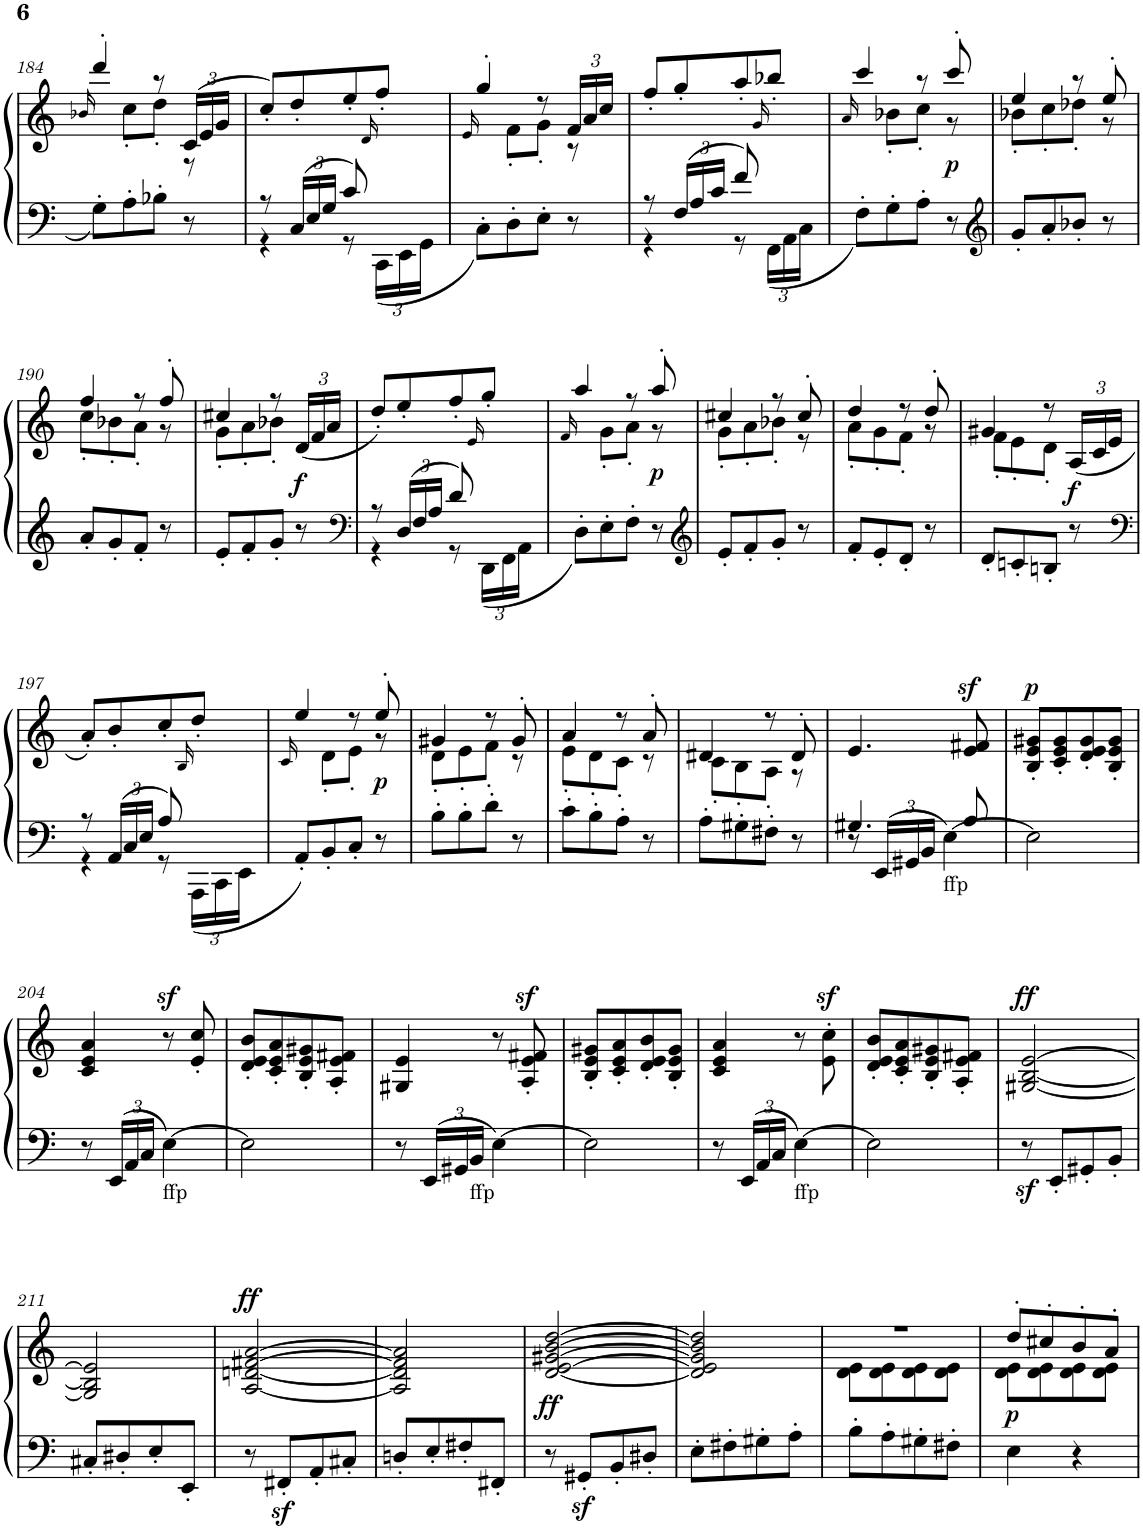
**kern	**kern	**dynam
*part1	*part1	*part1
*staff2	*staff1	*staff1/2
*I"Piano	*	*
*I'Pno.	*	*
!!LO:PB:g=z
*clefF4	*clefG2	*
*k[]	*k[]	*
*C:	*C:	*
*M2/4	*M2/4	*
=184	=184	=184
.	16qb-X/	.
*	*^	*
8G'\L	4ddd'/	8ryy	.
8A'\	.	8cc'\L	.
8B-X'\J	8r	8dd'\J	.
*	*Xbrackettup	*	*
8r	(24c/LL	8r	.
.	24e/	.	.
.	24g/JJ	.	.
*	*v	*v	*
=185	=185	=185
*^	*	*
8r	4r	8cc'/L)	.
*Xbrackettup	*	*	*
24C/LL	.	8dd'/	.
24E/	.	.	.
24G/JJ	.	.	.
8c/	8r	8ee'/	.
.	.	16qd/	.
8ryy	24CC\LL	8ff'/J	.
.	24EE\	.	.
.	24GG\JJ	.	.
*v	*v	*	*
=186	=186	=186
.	16qe/	.
*	*^	*
8C'\L	4gg'/	8ryy	.
8D'\	.	8f'\L	.
8E'\J	8r	8g'\J	.
8r	24f/LL	8r	.
.	24a/	.	.
.	24cc/JJ	.	.
*	*v	*v	*
=187	=187	=187
*^	*	*
8r	4r	8ff'/L	.
24F/LL	.	8gg'/	.
24A/	.	.	.
24c/JJ	.	.	.
8f/	8r	8aa'/	.
.	.	16qg/	.
8ryy	24FF\LL	8bb-X'/J	.
.	24AA\	.	.
.	24C\JJ	.	.
*v	*v	*	*
=188	=188	=188
.	16qa/	.
*	*^	*
8F'\L	4ccc/	8ryy	.
8G'\	.	8b-X'\L	.
8A'\J	8r	8cc'\J	.
!	!	!	!LO:DY:b
8r	8ccc'/	8r	p
=189	=189	=189	=189
*clefG2	*	*	*
8g'/L	4ee/	8b-X'\L	.
8a'/	.	8cc'\	.
8b-X'/J	8r	8dd-X'\J	.
8r	8ee'/	8r	.
!!LO:LB:g=z	!!
=190	=190	=190	=190
8a'/L	4ff/	8cc'\L	.
8g'/	.	8b-X'\	.
8f'/J	8r	8a'\J	.
8r	8ff'/	8r	.
=191	=191	=191	=191
8e'/L	4cc#X/	8g'\L	.
8f'/	.	8a'\	.
8g'/J	8r	8b-X'\J	.
!	!	!	!LO:DY:b
8r	(24d/LL	8ryy	f
.	24f/	.	.
.	24a/JJ	.	.
*	*v	*v	*
=192	=192	=192
*clefF4	*	*
*^	*	*
8r	4r	8dd'/L)	.
24D/LL	.	8ee'/	.
24F/	.	.	.
24A/JJ	.	.	.
8d/	8r	8ff'/	.
.	.	16qe/	.
8ryy	24DD\LL	8gg'/J	.
.	24FF\	.	.
.	24AA\JJ	.	.
*v	*v	*	*
=193	=193	=193
.	16qf/	.
*	*^	*
8D'\L	4aa/	8ryy	.
8E'\	.	8g'\L	.
8F'\J	8r	8a'\J	.
!	!	!	!LO:DY:b
8r	8aa'/	8r	p
=194	=194	=194	=194
*clefG2	*	*	*
8e'/L	4cc#X/	8g'\L	.
8f'/	.	8a'\	.
8g'/J	8r	8b-X'\J	.
8r	8cc#'/	8r	.
=195	=195	=195	=195
8f'/L	4dd/	8a'\L	.
8e'/	.	8g'\	.
8d'/J	8r	8f'\J	.
8r	8dd'/	8r	.
=196	=196	=196	=196
8d'/L	4g#X/	8f'\L	.
8cn'/	.	8e'\	.
8Bn'/J	8r	8d'\J	.
!	!	!	!LO:DY:b
8r	(24A/LL	8ryy	f
.	24c/	.	.
.	24e/JJ	.	.
*	*v	*v	*
!!LO:LB:g=z
=197	=197	=197
*clefF4	*	*
*^	*	*
8r	4r	8a'/L)	.
24AA/LL	.	8b'/	.
24C/	.	.	.
24E/JJ	.	.	.
8A/	8r	8cc'/	.
.	.	16qB/	.
8ryy	24AAA\LL	8dd'/J	.
.	24CC\	.	.
.	24EE\JJ	.	.
*v	*v	*	*
=198	=198	=198
.	16qc/	.
*	*^	*
8AA'/L	4ee/	8ryy	.
8BB'/	.	8d'\L	.
8C'/J	8r	8e'\J	.
!	!	!	!LO:DY:b
8r	8ee'/	8r	p
=199	=199	=199	=199
8B'\L	4g#X/	8d'\L	.
8B'\	.	8e'\	.
8d'\J	8r	8f'\J	.
8r	8g#'/	8r	.
=200	=200	=200	=200
8c'\L	4a/	8e'\L	.
8B'\	.	8d'\	.
8A'\J	8r	8c'\J	.
8r	8a'/	8r	.
=201	=201	=201	=201
8A'\L	4d#X/	8c'\L	.
8G#X'\	.	8B'\	.
8F#X'\J	8r	8A'\J	.
8r	8d#'/	8r	.
*	*v	*v	*
=202	=202	=202
*^	*	*
4.G#X/	8r	4.e/	.
.	24EE/LL	.	.
.	24GG#X/	.	.
.	24BB/JJ	.	.
!	!LO:TX:b:t=ffp	!	!
.	[4E\	.	.
8A/	.	8e/z> 8f#X/z>	.
*v	*v	*	*
=203	=203	=203
!	!	!LO:DY:a
2E\]	8B/' 8e/' 8g#X/'L	p
.	8c/' 8e/' 8g#/'	.
.	8d/' 8e/' 8g#/'	.
.	8B/' 8e/' 8g#/'J	.
!!LO:LB:g=z
=204	=204	=204
8r	4c/ 4e/ 4a/	.
24EE/LL	.	.
24AA/	.	.
24C/JJ	.	.
!LO:TX:b:t=ffp	!	!
!	!	!LO:DY:a
[4E\	8r	sf
.	8e/' 8cc/'	.
=205	=205	=205
2E\]	8d/' 8e/' 8b/'L	.
.	8c/' 8e/' 8a/'	.
.	8B/' 8e/' 8g#X/'	.
.	8A/' 8e/' 8f#X/'J	.
=206	=206	=206
8r	4G#X/ 4e/	.
24EE/LL	.	.
24GG#X/	.	.
!LO:TX:b:t=ffp	!	!
24BB/JJ	.	.
[4E\	8r	.
.	8A/z>' 8e/z>' 8f#X/z>'	.
=207	=207	=207
2E\]	8B/' 8e/' 8g#X/'L	.
.	8c/' 8e/' 8a/'	.
.	8d/' 8e/' 8b/'	.
.	8B/' 8e/' 8g#/'J	.
=208	=208	=208
8r	4c/ 4e/ 4a/	.
24EE/LL	.	.
24AA/	.	.
24C/JJ	.	.
!LO:TX:b:t=ffp	!	!
[4E\	8r	.
.	8e\z>' 8cc\z>'	.
=209	=209	=209
2E\]	8d/' 8e/' 8b/'L	.
.	8c/' 8e/' 8a/'	.
.	8B/' 8e/' 8g#X/'	.
.	8A/' 8e/' 8f#X/'J	.
=210	=210	=210
!	!	!LO:DY:b=2
!	!	!LO:DY:n=1:a
8r	[2G#X/ [2B/ [2e/	sf ff
8EE'/L	.	.
8GG#X'/	.	.
8BB'/J	.	.
!!LO:LB:g=z
=211	=211	=211
8C#X'/L	2G#/] 2B/] 2e/]	.
8D#X'/	.	.
8E'/	.	.
8EE'/J	.	.
=212	=212	=212
!	!	!LO:DY:a
8r	[2A/ [2dn/ [2f#X/ [2a/	ff
8FF#Xz<'/L	.	.
8AA'/	.	.
8C#X'/J	.	.
=213	=213	=213
8Dn'/L	2A/] 2d/] 2f#/] 2a/]	.
8E'/	.	.
8F#X'/	.	.
8FF#X'/J	.	.
=214	=214	=214
!	!	!LO:DY:a=2
8r	[2d/ [2e/ [2g#X/ [2b/ [2dd/	ff
8GG#Xz<'/L	.	.
8BB'/	.	.
8D#X'/J	.	.
=215	=215	=215
8E'\L	2d/] 2e/] 2g#/] 2b/] 2dd/]	.
8F#X'\	.	.
8G#X'\	.	.
8A'\J	.	.
=216	=216	=216
*	*^	*
8B'\L	2r	8d\ 8e\L	.
8A'\	.	8d\ 8e\	.
8G#X'\	.	8d\ 8e\	.
8F#X'\J	.	8d\ 8e\J	.
=217	=217	=217	=217
!	!	!	!LO:DY:b
4E\	8dd'/L	8d\ 8e\L	p
.	8cc#X'/	8d\ 8e\	.
4r	8b'/	8d\ 8e\	.
.	8a'/J	8d\ 8e\J	.
*	*v	*v	*
=	=	=
*-	*-	*-
